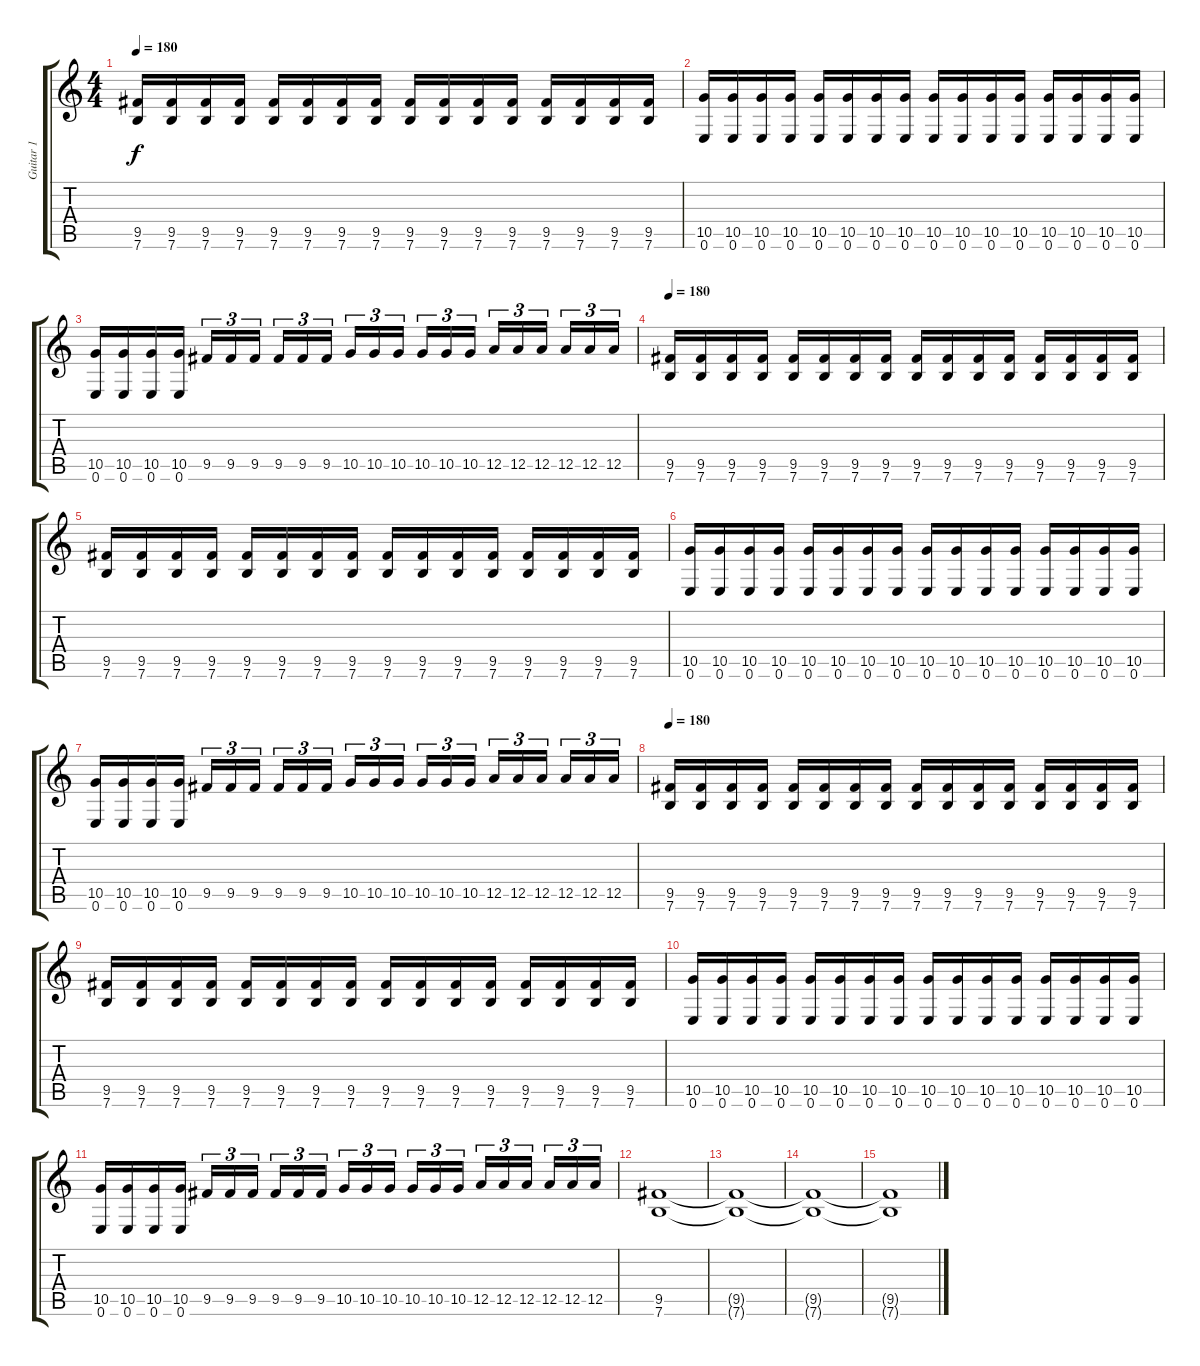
\track ("Guitar 1" "Guitar 1") {instrument distortionguitar}
\staff {score tabs}
\tuning (E4 B3 G3 D3 A2 E2) {hide}
\ts (4 4)
\tempo 180
\clef g2
\ks c
(9.5 7.6).16{dy f} (9.5 7.6).16 (9.5 7.6).16 (9.5 7.6).16 (9.5 7.6).16 (9.5 7.6).16 (9.5 7.6).16 (9.5 7.6).16 (9.5 7.6).16 (9.5 7.6).16 (9.5 7.6).16 (9.5 7.6).16 (9.5 7.6).16 (9.5 7.6).16 (9.5 7.6).16 (9.5 7.6).16 |
(10.5 0.6).16 (10.5 0.6).16 (10.5 0.6).16 (10.5 0.6).16 (10.5 0.6).16 (10.5 0.6).16 (10.5 0.6).16 (10.5 0.6).16 (10.5 0.6).16 (10.5 0.6).16 (10.5 0.6).16 (10.5 0.6).16 (10.5 0.6).16 (10.5 0.6).16 (10.5 0.6).16 (10.5 0.6).16 |
(10.5 0.6).16 (10.5 0.6).16 (10.5 0.6).16 (10.5 0.6).16 9.5.16{tu (3 2)} 9.5.16{tu (3 2)} 9.5.16{tu (3 2) beam splitsecondary} 9.5.16{tu (3 2)} 9.5.16{tu (3 2)} 9.5.16{tu (3 2)} 10.5.16{tu (3 2)} 10.5.16{tu (3 2)} 10.5.16{tu (3 2) beam splitsecondary} 10.5.16{tu (3 2)} 10.5.16{tu (3 2)} 10.5.16{tu (3 2)} 12.5.16{tu (3 2)} 12.5.16{tu (3 2)} 12.5.16{tu (3 2) beam splitsecondary} 12.5.16{tu (3 2)} 12.5.16{tu (3 2)} 12.5.16{tu (3 2)} |
\tempo 180
(9.5 7.6).16 (9.5 7.6).16 (9.5 7.6).16 (9.5 7.6).16 (9.5 7.6).16 (9.5 7.6).16 (9.5 7.6).16 (9.5 7.6).16 (9.5 7.6).16 (9.5 7.6).16 (9.5 7.6).16 (9.5 7.6).16 (9.5 7.6).16 (9.5 7.6).16 (9.5 7.6).16 (9.5 7.6).16 |
(9.5 7.6).16 (9.5 7.6).16 (9.5 7.6).16 (9.5 7.6).16 (9.5 7.6).16 (9.5 7.6).16 (9.5 7.6).16 (9.5 7.6).16 (9.5 7.6).16 (9.5 7.6).16 (9.5 7.6).16 (9.5 7.6).16 (9.5 7.6).16 (9.5 7.6).16 (9.5 7.6).16 (9.5 7.6).16 |
(10.5 0.6).16 (10.5 0.6).16 (10.5 0.6).16 (10.5 0.6).16 (10.5 0.6).16 (10.5 0.6).16 (10.5 0.6).16 (10.5 0.6).16 (10.5 0.6).16 (10.5 0.6).16 (10.5 0.6).16 (10.5 0.6).16 (10.5 0.6).16 (10.5 0.6).16 (10.5 0.6).16 (10.5 0.6).16 |
(10.5 0.6).16 (10.5 0.6).16 (10.5 0.6).16 (10.5 0.6).16 9.5.16{tu (3 2)} 9.5.16{tu (3 2)} 9.5.16{tu (3 2) beam splitsecondary} 9.5.16{tu (3 2)} 9.5.16{tu (3 2)} 9.5.16{tu (3 2)} 10.5.16{tu (3 2)} 10.5.16{tu (3 2)} 10.5.16{tu (3 2) beam splitsecondary} 10.5.16{tu (3 2)} 10.5.16{tu (3 2)} 10.5.16{tu (3 2)} 12.5.16{tu (3 2)} 12.5.16{tu (3 2)} 12.5.16{tu (3 2) beam splitsecondary} 12.5.16{tu (3 2)} 12.5.16{tu (3 2)} 12.5.16{tu (3 2)} |
\tempo 180
(9.5 7.6).16 (9.5 7.6).16 (9.5 7.6).16 (9.5 7.6).16 (9.5 7.6).16 (9.5 7.6).16 (9.5 7.6).16 (9.5 7.6).16 (9.5 7.6).16 (9.5 7.6).16 (9.5 7.6).16 (9.5 7.6).16 (9.5 7.6).16 (9.5 7.6).16 (9.5 7.6).16 (9.5 7.6).16 |
(9.5 7.6).16 (9.5 7.6).16 (9.5 7.6).16 (9.5 7.6).16 (9.5 7.6).16 (9.5 7.6).16 (9.5 7.6).16 (9.5 7.6).16 (9.5 7.6).16 (9.5 7.6).16 (9.5 7.6).16 (9.5 7.6).16 (9.5 7.6).16 (9.5 7.6).16 (9.5 7.6).16 (9.5 7.6).16 |
(10.5 0.6).16 (10.5 0.6).16 (10.5 0.6).16 (10.5 0.6).16 (10.5 0.6).16 (10.5 0.6).16 (10.5 0.6).16 (10.5 0.6).16 (10.5 0.6).16 (10.5 0.6).16 (10.5 0.6).16 (10.5 0.6).16 (10.5 0.6).16 (10.5 0.6).16 (10.5 0.6).16 (10.5 0.6).16 |
(10.5 0.6).16 (10.5 0.6).16 (10.5 0.6).16 (10.5 0.6).16 9.5.16{tu (3 2)} 9.5.16{tu (3 2)} 9.5.16{tu (3 2) beam splitsecondary} 9.5.16{tu (3 2)} 9.5.16{tu (3 2)} 9.5.16{tu (3 2)} 10.5.16{tu (3 2)} 10.5.16{tu (3 2)} 10.5.16{tu (3 2) beam splitsecondary} 10.5.16{tu (3 2)} 10.5.16{tu (3 2)} 10.5.16{tu (3 2)} 12.5.16{tu (3 2)} 12.5.16{tu (3 2)} 12.5.16{tu (3 2) beam splitsecondary} 12.5.16{tu (3 2)} 12.5.16{tu (3 2)} 12.5.16{tu (3 2)} |
(9.5 7.6).1 |
(9.5{t} 7.6{t}).1 |
(9.5{t} 7.6{t}).1 |
(9.5{t} 7.6{t}).1
